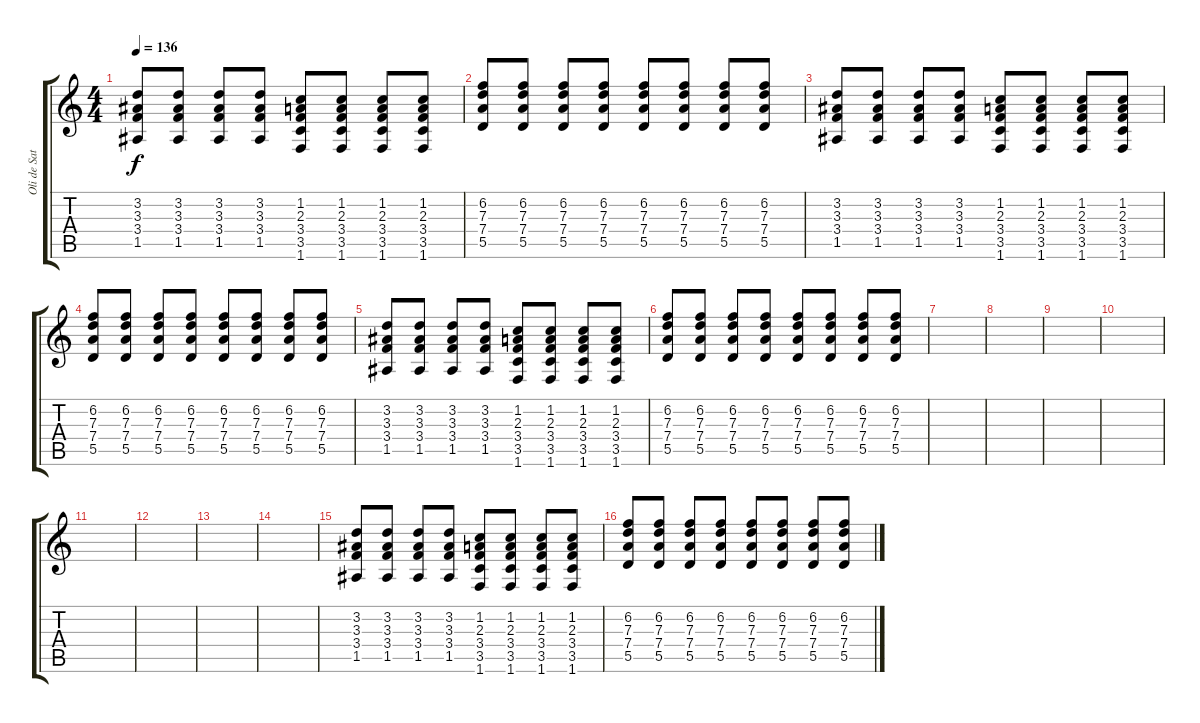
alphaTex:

\track ("Oli de Sat (guitare1)" "Oli de Sat") {instrument distortionguitar}
\staff {score tabs}
\tuning (E4 B3 G3 D3 A2 E2) {hide}
\ts (4 4)
\tempo 136
\clef g2
\ks c
(3.2 3.3 3.4 1.5).8{dy f} (3.2 3.3 3.4 1.5).8 (3.2 3.3 3.4 1.5).8 (3.2 3.3 3.4 1.5).8 (1.2 2.3 3.4 3.5 1.6).8 (1.2 2.3 3.4 3.5 1.6).8 (1.2 2.3 3.4 3.5 1.6).8 (1.2 2.3 3.4 3.5 1.6).8 |
(6.2 7.3 7.4 5.5).8 (6.2 7.3 7.4 5.5).8 (6.2 7.3 7.4 5.5).8 (6.2 7.3 7.4 5.5).8 (6.2 7.3 7.4 5.5).8 (6.2 7.3 7.4 5.5).8 (6.2 7.3 7.4 5.5).8 (6.2 7.3 7.4 5.5).8 |
(3.2 3.3 3.4 1.5).8 (3.2 3.3 3.4 1.5).8 (3.2 3.3 3.4 1.5).8 (3.2 3.3 3.4 1.5).8 (1.2 2.3 3.4 3.5 1.6).8 (1.2 2.3 3.4 3.5 1.6).8 (1.2 2.3 3.4 3.5 1.6).8 (1.2 2.3 3.4 3.5 1.6).8 |
(6.2 7.3 7.4 5.5).8 (6.2 7.3 7.4 5.5).8 (6.2 7.3 7.4 5.5).8 (6.2 7.3 7.4 5.5).8 (6.2 7.3 7.4 5.5).8 (6.2 7.3 7.4 5.5).8 (6.2 7.3 7.4 5.5).8 (6.2 7.3 7.4 5.5).8 |
(3.2 3.3 3.4 1.5).8 (3.2 3.3 3.4 1.5).8 (3.2 3.3 3.4 1.5).8 (3.2 3.3 3.4 1.5).8 (1.2 2.3 3.4 3.5 1.6).8 (1.2 2.3 3.4 3.5 1.6).8 (1.2 2.3 3.4 3.5 1.6).8 (1.2 2.3 3.4 3.5 1.6).8 |
(6.2 7.3 7.4 5.5).8 (6.2 7.3 7.4 5.5).8 (6.2 7.3 7.4 5.5).8 (6.2 7.3 7.4 5.5).8 (6.2 7.3 7.4 5.5).8 (6.2 7.3 7.4 5.5).8 (6.2 7.3 7.4 5.5).8 (6.2 7.3 7.4 5.5).8 |
|
|
|
|
|
|
|
|
(3.2 3.3 3.4 1.5).8 (3.2 3.3 3.4 1.5).8 (3.2 3.3 3.4 1.5).8 (3.2 3.3 3.4 1.5).8 (1.2 2.3 3.4 3.5 1.6).8 (1.2 2.3 3.4 3.5 1.6).8 (1.2 2.3 3.4 3.5 1.6).8 (1.2 2.3 3.4 3.5 1.6).8 |
(6.2 7.3 7.4 5.5).8 (6.2 7.3 7.4 5.5).8 (6.2 7.3 7.4 5.5).8 (6.2 7.3 7.4 5.5).8 (6.2 7.3 7.4 5.5).8 (6.2 7.3 7.4 5.5).8 (6.2 7.3 7.4 5.5).8 (6.2 7.3 7.4 5.5).8
